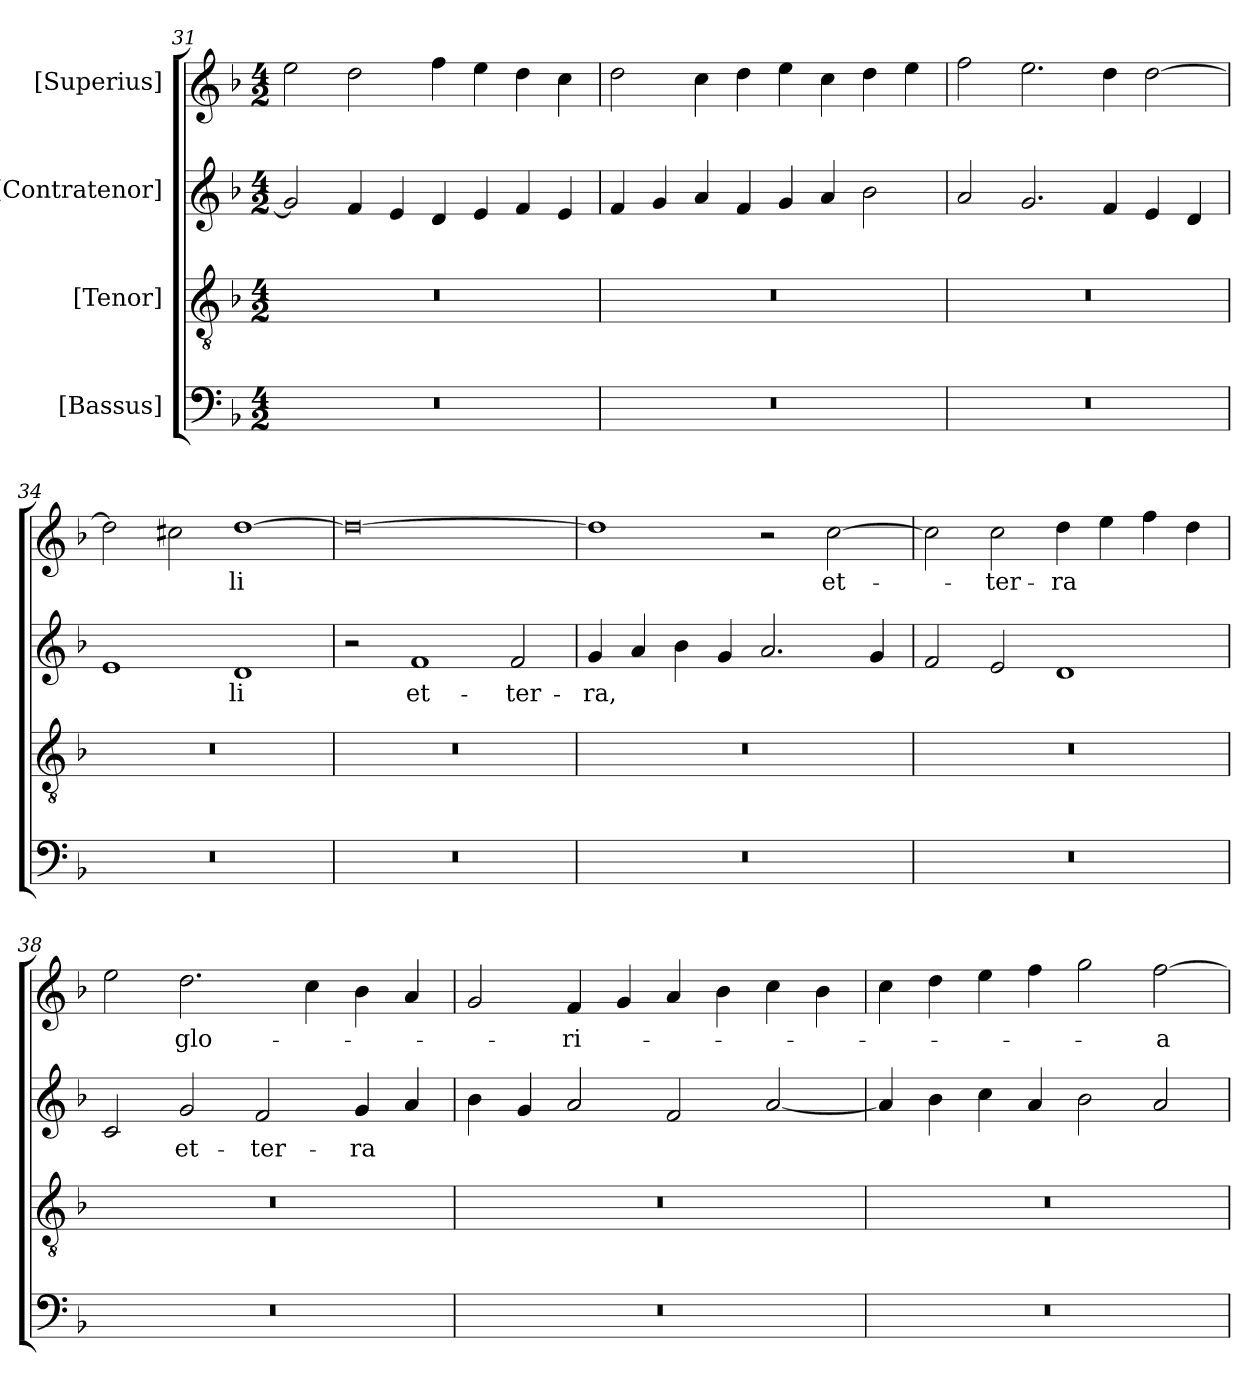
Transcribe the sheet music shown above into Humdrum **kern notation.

**kern	**kern	**kern	**text	**kern	**text
*part4	*part3	*part2	*part2	*part1	*part1
*staff4	*staff3	*staff2	*staff2	*staff1	*staff1
*I"[Bassus]	*I"[Tenor]	*I"[Contratenor]	*	*I"[Superius]	*
*clefF4	*clefGv2	*clefG2	*	*clefG2	*
*k[b-]	*k[b-]	*k[b-]	*	*k[b-]	*
*M4/2	*M4/2	*M4/2	*	*M4/2	*
=31	=31	=31	=31	=31	=31
0r	0r	2g/]	.	2ee\	.
.	.	4f/	.	2dd\	.
.	.	4e/	.	.	.
.	.	4d/	.	4ff\	.
.	.	4e/	.	4ee\	.
.	.	4f/	.	4dd\	.
.	.	4e/	.	4cc\	.
=32	=32	=32	=32	=32	=32
0r	0r	4f/	.	2dd\	.
.	.	4g/	.	.	.
.	.	4a/	.	4cc\	.
.	.	4f/	.	4dd\	.
.	.	4g/	.	4ee\	.
.	.	4a/	.	4cc\	.
.	.	2b-\	.	4dd\	.
.	.	.	.	4ee\	.
=33	=33	=33	=33	=33	=33
0r	0r	2a/	.	2ff\	.
.	.	2.g/	.	2.ee\	.
.	.	4f/	.	4dd\	.
.	.	4e/	.	[2dd\	.
.	.	4d/	.	.	.
=34	=34	=34	=34	=34	=34
0r	0r	1e/	.	2dd\]	.
.	.	.	.	2cc#X\	.
.	.	1d/	-li	[1dd\	-li
=35	=35	=35	=35	=35	=35
0r	0r	2r	.	0dd\_	.
.	.	1f/	et-	.	.
.	.	2f/	ter-	.	.
=36	=36	=36	=36	=36	=36
0r	0r	4g/	-ra,	1dd\]	.
.	.	4a/	.	.	.
.	.	4b-\	.	.	.
.	.	4g/	.	.	.
.	.	2.a/	.	2r	.
.	.	.	.	[2cc\	et-
.	.	4g/	.	.	.
=37	=37	=37	=37	=37	=37
0r	0r	2f/	.	2cc\]	.
.	.	2e/	.	2cc\	ter-
.	.	1d/	.	4dd\	-ra
.	.	.	.	4ee\	.
.	.	.	.	4ff\	.
.	.	.	.	4dd\	.
=38	=38	=38	=38	=38	=38
0r	0r	2c/	.	2ee\	.
.	.	2g/	et-	2.dd\	glo-
.	.	2f/	ter-	.	.
.	.	.	.	4cc\	.
.	.	4g/	-ra	4b-\	.
.	.	4a/	.	4a/	.
=39	=39	=39	=39	=39	=39
0r	0r	4b-\	.	2g/	.
.	.	4g/	.	.	.
.	.	2a/	.	4f/	-ri-
.	.	.	.	4g/	.
.	.	2f/	.	4a/	.
.	.	.	.	4b-\	.
.	.	[2a/	.	4cc\	.
.	.	.	.	4b-\	.
=40	=40	=40	=40	=40	=40
0r	0r	4a/]	.	4cc\	.
.	.	4b-\	.	4dd\	.
.	.	4cc\	.	4ee\	.
.	.	4a/	.	4ff\	.
.	.	2b-\	.	2gg\	.
.	.	2a/	.	[2ff\	-a
=	=	=	=	=	=
*-	*-	*-	*-	*-	*-
